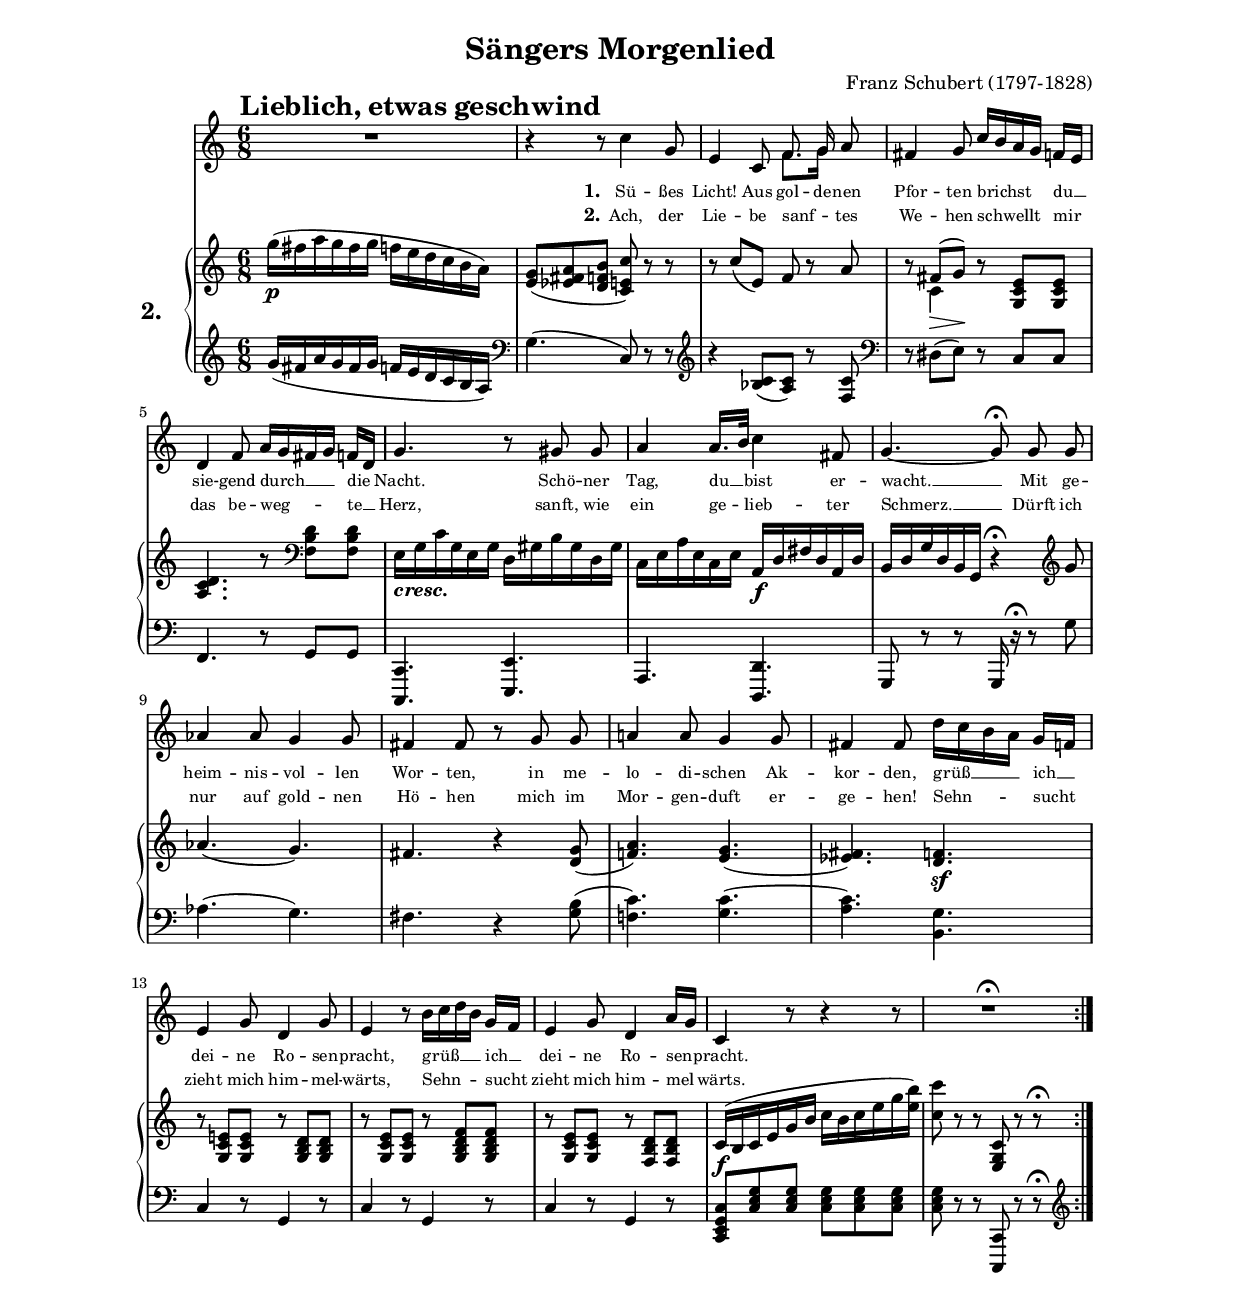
\header {
    title = "Sängers Morgenlied"
    composer = "Franz Schubert (1797-1828)"
    date = "27. Februar 1815"
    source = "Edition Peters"
    editor = "Paul Losse"
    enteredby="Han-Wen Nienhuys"
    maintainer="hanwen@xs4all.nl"

    texidoc = "The source is a rather tightly set Peters in Edition is
    a heavy font. The Peters edition (4622c) was `herausgegeben' by
    Paul Losse, whose name also appears on a 1956 edition of some
    other music. Strictly speaking, his edititorial enhancements will
    not be in the PD - but I am assuming there are no notable ones in
    this small piece.

    The original compresses the entire music onto a single page, in 4
    systems.  Lily does so too if you tune down spacing-increment, but
    chooses line breaks differently.

    Further manual tweaks: the slur in measure 12 has been flattened
manually. The beam in measure 3, left-hand, technically is wrong, but
has been added following the original. The crescendo in measure 4 has
been lowered

"

}

\version "2.19.2"
manuscriptBreak = { \break }



#(set-global-staff-size (/ (* 5.8 72.27) 25.4))

\paper  {
%#(set-global-staff-size (* 5.8 mm))
    line-width = #(* mm 160)
    indent = 8\mm
    system-system-spacing #'basic-distance = #10.3
    ragged-bottom = ##t 
    }

modernAccidentals = {
  \set Staff.extraNatural =  ##f
  \set Staff.autoAccidentals =  #'(Staff (same-octave . 1) (any-octave . 0))
  \set Staff.autoCautionaries =  #'()  
}


melody =    \relative c'' \repeat volta 2 \new Voice = "singer" {
    \time 6/8
    \autoBeamOff
    << s2.^\markup { \bold \large\larger\larger \line { \hspace #-3.2 Lieblich, etwas geschwind } }
       R2.
    >>
  r4 r8 c4 g8 |
  e4 c8
    <<
	\new Voice { \stemUp f8. g16 }
	{ \stemDown f8.[ g16] } >> \stemNeutral a8 |
  fis4  g8 c16[ b a g] f[ e] |
  d4 f8 a16[ g fis g] f[ d] |
  g4. r8 gis gis |
  a4 a16.[ b32] c4 fis,8 |
  g4.~ 8-\fermata g8 g |
  as4 as8 g4 g8 |
  fis4 fis8 r8 g g  |
  a!4 a8 g4 g8 |
  fis4 fis8 d'16[ c b a] g[ f] |
  e4 g8 d4 g8 e4 r8 b'16[ c d b] g[ f] |
  e4 g8 d4 a'16[ g] |
  c,4 r8 r4 r8 |

    % TODO : make \fermata work. 
  R2.^\fermataMarkup 
}


ignoreMelisma =	\set ignoreMelismata = ##t
ignoreMelismaOff = \unset ignoreMelismata 


firstVerse = \lyricmode {
    \set stanza = "1."
    
    Sü -- ßes Licht! Aus
    \ignoreMelisma
    gol --
    \ignoreMelismaOff

    de -- nen  Pfor -- ten brichst du __ \manuscriptBreak | 
    sie -- gend durch __ die Nacht. Schö -- ner Tag, du __ bist er -- wacht. __ Mit ge -- |
    \manuscriptBreak
    heim -- nis -- vol -- len Wor -- ten, in me -- lo -- di -- schen Ak -- kor -- den, grüß __ ich __ \manuscriptBreak |
    dei -- ne Ro -- sen -- pracht, grüß __ ich __ dei -- ne Ro -- sen -- pracht. 
    }

secondVerse = \lyricmode {
    \set stanza = "2."
    Ach, der Lie -- be sanf
    -- tes We -- hen schwellt mir |
    das be -- weg -- te __ Herz, sanft, wie ein ge -- lieb -- ter Schmerz. __ Dürft ich | 
    nur auf gold -- nen Hö -- hen mich im Mor -- gen -- duft er -- ge -- hen! Sehn -- sucht |
    zieht mich him -- mel -- wärts, Sehn -- sucht zieht mich him -- mel -- wärts.
    }

pianoRH =  \relative c''' \repeat volta 2 {
    \accidentalStyle modern
    g16(_\p fis a g fis g f e d c b a ) | 
    <g e>8( <es fis a> <d f b> <c e c'>) r8 r | 
    r8 c'( e,) f r a |
    \once \override DynamicLineSpanner.padding =#3
    r8 << { s8\> s8\! }  << { fis( g)
			    } \\ { c,4 } >> >> r8 <e c g> <e c g> |
    <d c a>4. r8 \clef bass  <d b f> <d b f> |
    e,16_" "_\markup { \bold\italic cresc. } g c g e g d gis b gis d gis |
    c, e a e c e a,-\f d fis d a d |
    b d g  d b g r4\fermata \clef treble g''8 |
    as4.( g 4.) | fis4. r4 <d g>8 ( |
    <f a>4.) <e g>4.( <es fis> ) <d f>\sf |
    r8 <e c g> <e c g> r <d b g > <d b g> |
    r <e c g> <e c g> r <f d b g> <f d b g> |
    r <e c g> <e c g> r <d b f> <d b f> |
    c16(_\f b c e g b c b c e g <e b'>) |
    <c c'>8 r r <c, g e>8 r r\fermata |  
}

pianoLH =  \relative c'' \repeat volta 2 {
    \accidentalStyle modern
    g16( fis a g fis g f e d c b a) | 
    \clef bass g4.( c,8) r r
    \clef treble r4 <bes' c>8([ <a c>)] r <f c'> |
    \clef bass r8 dis( e) r c c |
    f,4. r8 g g |
    <c, c,>4. <e e,>4. |
    a,4. <d d,>4. |
    g,8 r r g16 r16\fermata r8 g''8 |
    as4.( g ) |
    fis r4 <g b>8( |
    <f c'>4.)

    \once \override Slur.height-limit = #1.0

    <g c>4.( | <a c>4.) <g b,> |
    c,4 r8 g4 r8 |
    c4 r8 g4 r8 |
    c4 r8 g4 r8 |
    <c g e c>8 <c e g> <c e g>     <c e g> <c e g> <c e g> |
    <c e g> r r <c, c,>8 r r\fermata \clef treble
    }

\book {
    \score {
	<< \time 6/8
	   \new Staff <<
	       \context Staff \accidentalStyle modern
	       \melody >>
	   \new Lyrics \lyricsto "singer" \firstVerse
	   \new Lyrics \lyricsto "singer" \secondVerse
	   \new PianoStaff << 
	       \set PianoStaff.instrumentName = \markup {
		   \bold
		   \larger\larger\larger\larger \huge "2.  " }
	       \new Staff \pianoRH
	       \new Staff \pianoLH
	   >> 
       >>

	\layout {
	    \context {
		\Lyrics
		\override LyricText.font-size = #-1
	    }
	    \context {
		\Score
		\override Beam.beam-thickness = #0.55
		\override SpacingSpanner.spacing-increment = #1.0
		\override Slur.height-limit = #1.5
	    }
	}
	\midi {
	  \tempo 4 = 70
	}
    }
}

